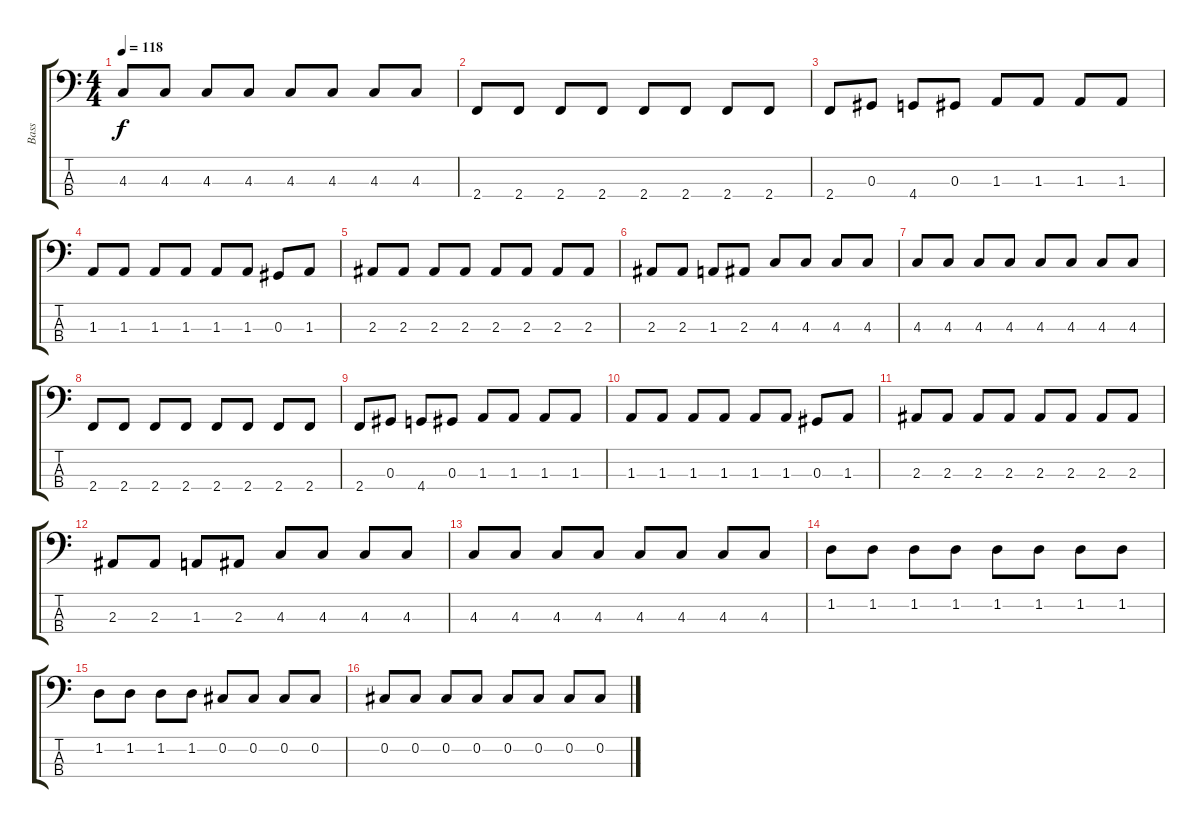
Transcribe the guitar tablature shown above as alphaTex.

\track ("Bass" "Bass") {instrument electricbassfinger}
\staff {score tabs}
\tuning (Gb2 Db2 Ab1 Eb1) {hide}
\ts (4 4)
\tempo 118
\clef f4
\ks c
4.3.8{dy f} 4.3.8 4.3.8 4.3.8 4.3.8 4.3.8 4.3.8 4.3.8 |
2.4.8 2.4.8 2.4.8 2.4.8 2.4.8 2.4.8 2.4.8 2.4.8 |
2.4.8 0.3.8 4.4.8 0.3.8 1.3.8 1.3.8 1.3.8 1.3.8 |
1.3.8 1.3.8 1.3.8 1.3.8 1.3.8 1.3.8 0.3.8 1.3.8 |
2.3.8 2.3.8 2.3.8 2.3.8 2.3.8 2.3.8 2.3.8 2.3.8 |
2.3.8 2.3.8 1.3.8 2.3.8 4.3.8 4.3.8 4.3.8 4.3.8 |
4.3.8 4.3.8 4.3.8 4.3.8 4.3.8 4.3.8 4.3.8 4.3.8 |
2.4.8 2.4.8 2.4.8 2.4.8 2.4.8 2.4.8 2.4.8 2.4.8 |
2.4.8 0.3.8 4.4.8 0.3.8 1.3.8 1.3.8 1.3.8 1.3.8 |
1.3.8 1.3.8 1.3.8 1.3.8 1.3.8 1.3.8 0.3.8 1.3.8 |
2.3.8 2.3.8 2.3.8 2.3.8 2.3.8 2.3.8 2.3.8 2.3.8 |
2.3.8 2.3.8 1.3.8 2.3.8 4.3.8 4.3.8 4.3.8 4.3.8 |
4.3.8 4.3.8 4.3.8 4.3.8 4.3.8 4.3.8 4.3.8 4.3.8 |
1.2.8 1.2.8 1.2.8 1.2.8 1.2.8 1.2.8 1.2.8 1.2.8 |
1.2.8 1.2.8 1.2.8 1.2.8 0.2.8 0.2.8 0.2.8 0.2.8 |
0.2.8 0.2.8 0.2.8 0.2.8 0.2.8 0.2.8 0.2.8 0.2.8
